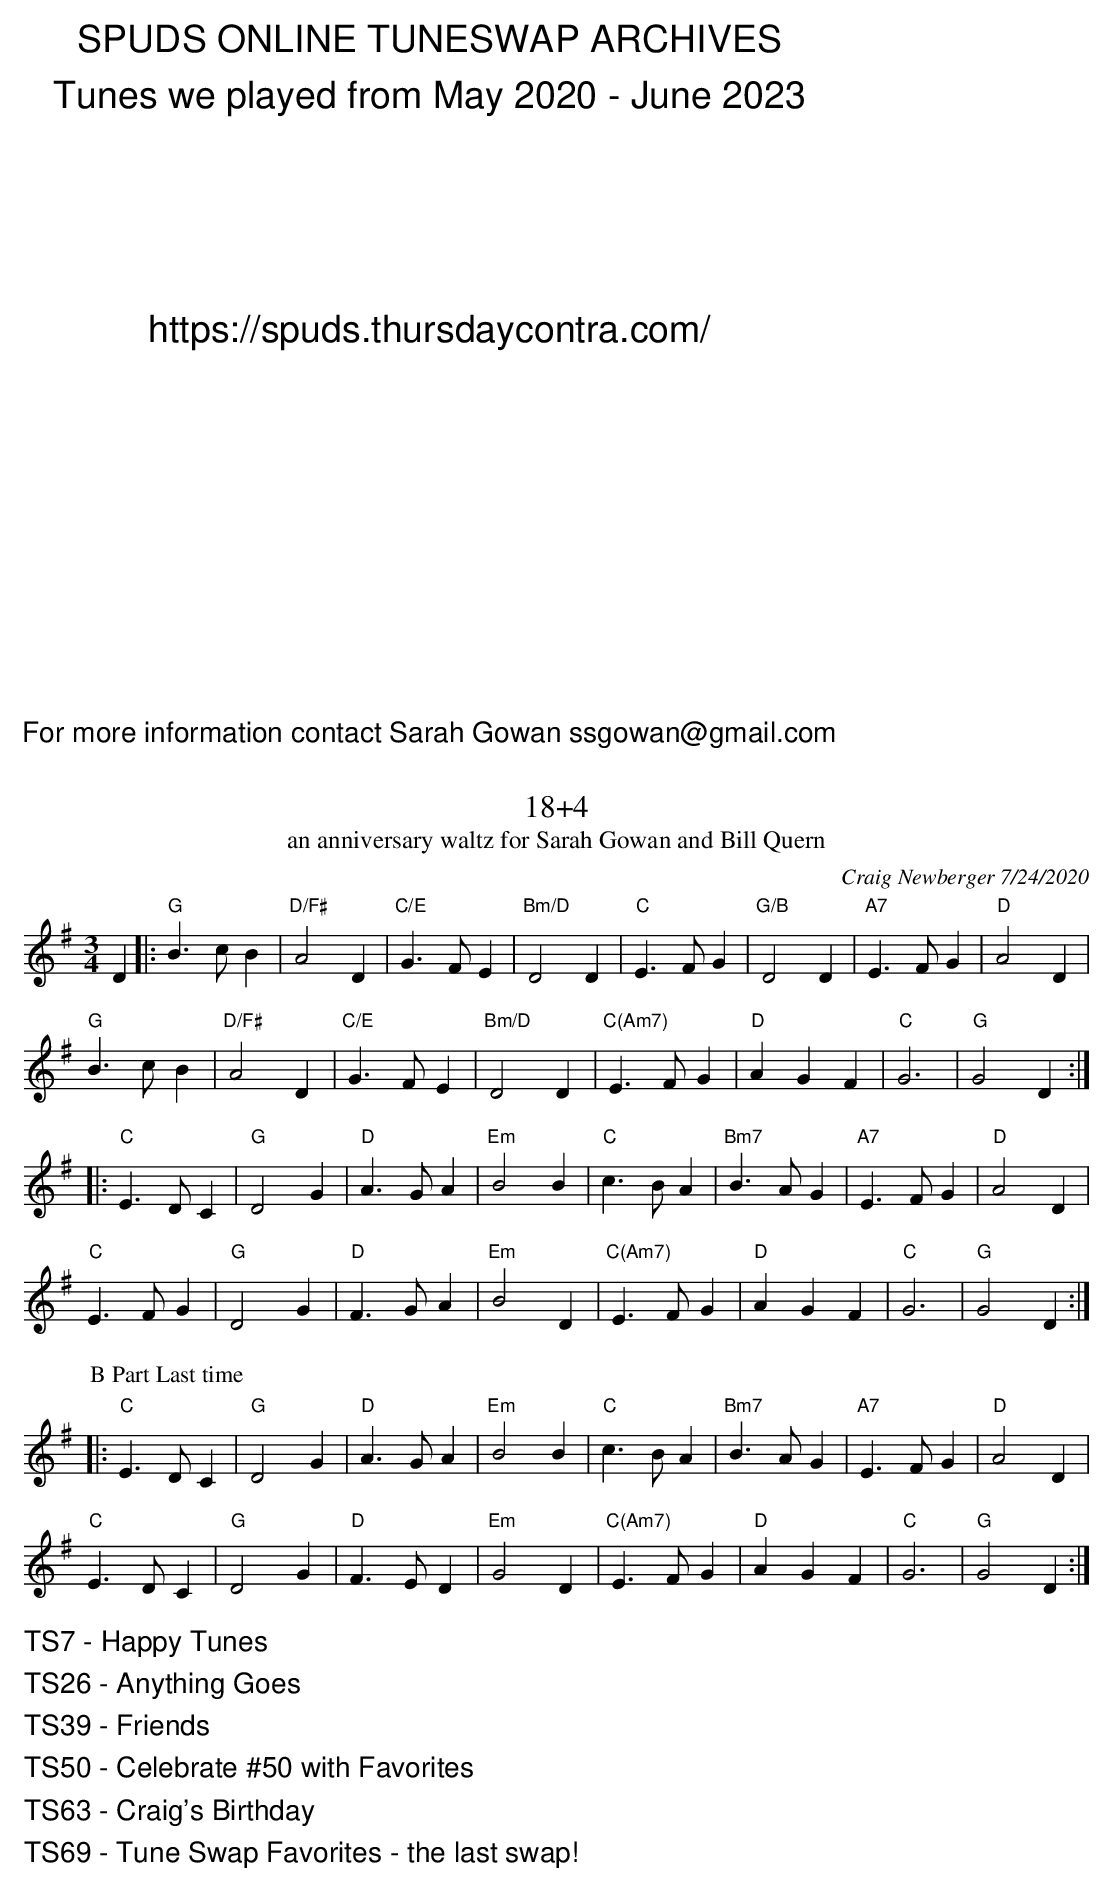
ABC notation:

X:1
T:18+4
T:an anniversary waltz for Sarah Gowan and Bill Quern
C:Craig Newberger 7/24/2020
M:3/4
L:1/8
K:G
D2|:"G"B3cB2|"D/F#"A4D2|"C/E"G3FE2|"Bm/D"D4D2|"C"E3FG2|"G/B"D4D2|"A7"E3FG2|"D"A4D2|
"G"B3cB2|"D/F#"A4D2|"C/E"G3FE2|"Bm/D"D4D2|"C(Am7)"E3FG2|"D"A2G2F2|"C"G6|"G"G4D2:|
|:"C"E3DC2|"G"D4G2|"D"A3GA2|"Em"B4B2|"C"c3BA2|"Bm7"B3AG2|"A7"E3FG2|"D"A4D2|
"C"E3FG2|"G"D4G2|"D"F3GA2|"Em"B4D2|"C(Am7)"E3FG2|"D"A2G2F2|"C"G6|"G"G4D2:|
P:B Part Last time
|:"C"E3DC2|"G"D4G2|"D"A3GA2|"Em"B4B2|"C"c3BA2|"Bm7"B3AG2|"A7"E3FG2|"D"A4D2|
"C"E3DC2|"G"D4G2|"D"F3ED2|"Em"G4D2|"C(Am7)"E3FG2|"D"A2G2F2|"C"G6|"G"G4D2:|
